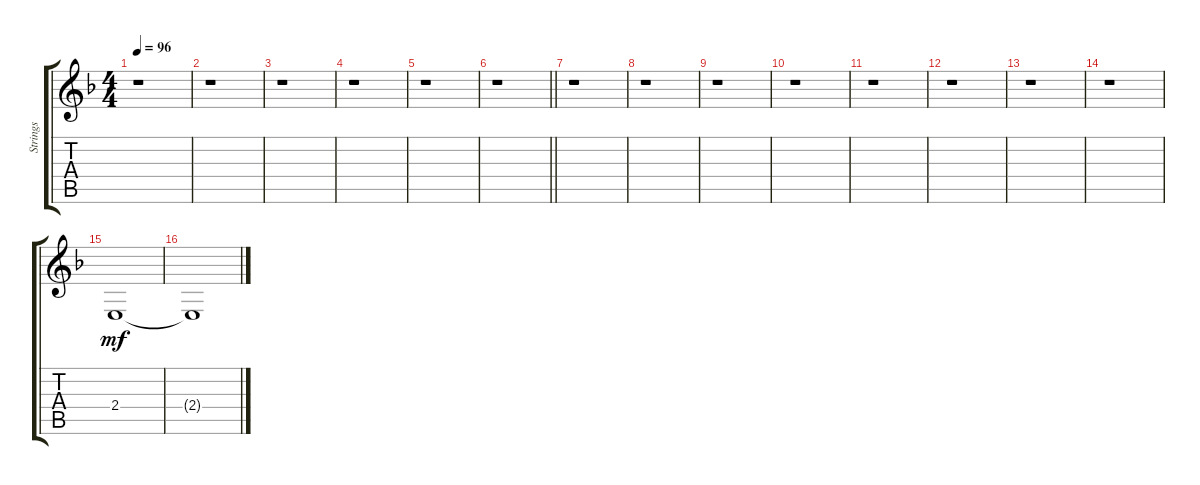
\track ("Strings" "Strings") {instrument stringensemble2}
\staff {score tabs}
\tuning (E4 B3 G3 D3 A2 E2) {hide}
\ts (4 4)
\tempo 96
\clef g2
\ks f
r.1{dy mf instrument stringensemble2} |
r.1 |
r.1 |
r.1 |
r.1 |
\barLineRight lightlight
r.1 |
r.1 |
r.1 |
r.1 |
r.1 |
r.1 |
r.1 |
r.1 |
r.1 |
2.4.1 |
2.4{t}.1
